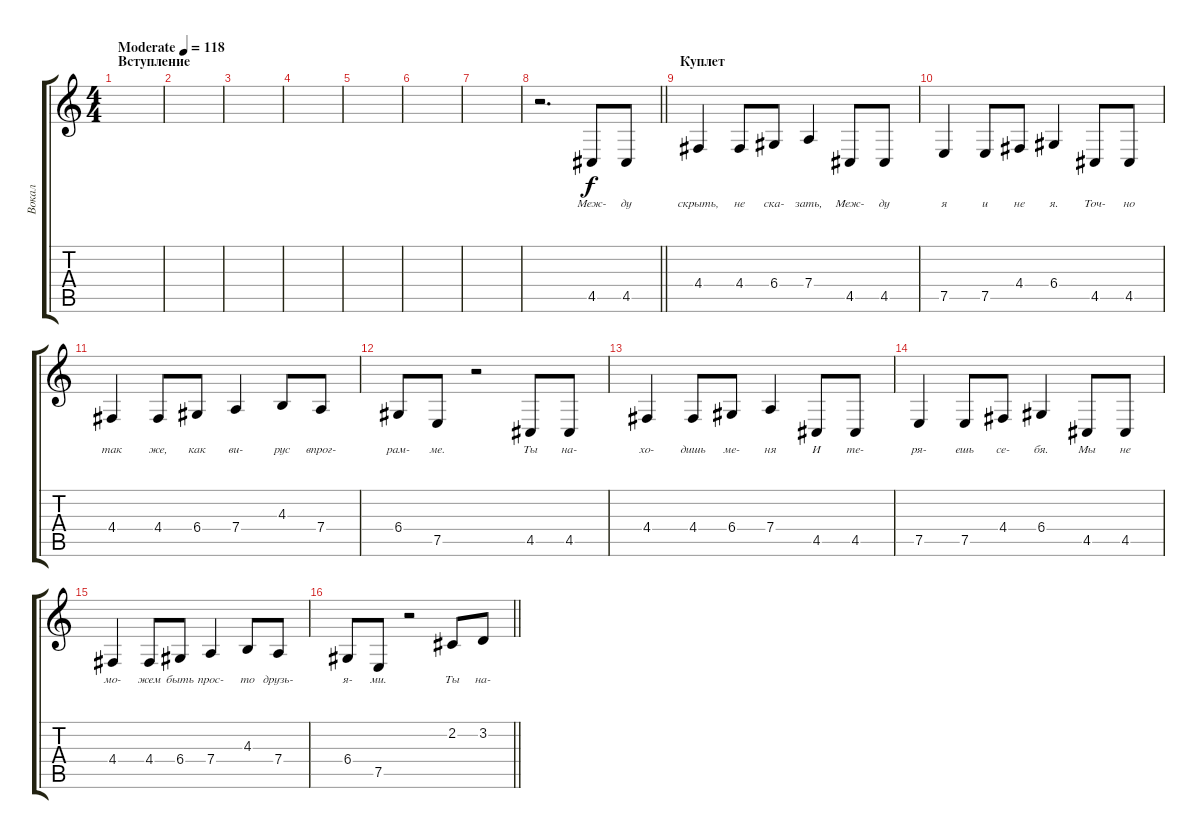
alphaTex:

\track ("Вокал" "Вокал") {instrument clarinet}
\staff {score tabs}
\tuning (E4 B3 G3 D3 A2 E2) {hide}
\ts (4 4)
\section ("" "Вступление")
\tempo (118 "Moderate")
\clef g2
\ks c
|
|
|
|
|
|
|
\barLineRight lightlight
r.2{d} 4.5.8{lyrics (0 "Меж-") lyrics (1 "") lyrics (2 "") lyrics (3 "") lyrics (4 "")} 4.5.8{lyrics (0 "ду") lyrics (1 "") lyrics (2 "") lyrics (3 "") lyrics (4 "")} |
\section ("" "Куплет")
4.4.4{lyrics (0 "скрыть,") lyrics (1 "") lyrics (2 "") lyrics (3 "") lyrics (4 "")} 4.4.8{lyrics (0 "не") lyrics (1 "") lyrics (2 "") lyrics (3 "") lyrics (4 "")} 6.4.8{lyrics (0 "ска-") lyrics (1 "") lyrics (2 "") lyrics (3 "") lyrics (4 "")} 7.4.4{lyrics (0 "зать,") lyrics (1 "") lyrics (2 "") lyrics (3 "") lyrics (4 "")} 4.5.8{lyrics (0 "Меж-") lyrics (1 "") lyrics (2 "") lyrics (3 "") lyrics (4 "")} 4.5.8{lyrics (0 "ду") lyrics (1 "") lyrics (2 "") lyrics (3 "") lyrics (4 "")} |
7.5.4{lyrics (0 "я") lyrics (1 "") lyrics (2 "") lyrics (3 "") lyrics (4 "")} 7.5.8{lyrics (0 "и") lyrics (1 "") lyrics (2 "") lyrics (3 "") lyrics (4 "")} 4.4.8{lyrics (0 "не") lyrics (1 "") lyrics (2 "") lyrics (3 "") lyrics (4 "")} 6.4.4{lyrics (0 "я.") lyrics (1 "") lyrics (2 "") lyrics (3 "") lyrics (4 "")} 4.5.8{lyrics (0 "Точ-") lyrics (1 "") lyrics (2 "") lyrics (3 "") lyrics (4 "")} 4.5.8{lyrics (0 "но") lyrics (1 "") lyrics (2 "") lyrics (3 "") lyrics (4 "")} |
4.4.4{lyrics (0 "так") lyrics (1 "") lyrics (2 "") lyrics (3 "") lyrics (4 "")} 4.4.8{lyrics (0 "же,") lyrics (1 "") lyrics (2 "") lyrics (3 "") lyrics (4 "")} 6.4.8{lyrics (0 "как") lyrics (1 "") lyrics (2 "") lyrics (3 "") lyrics (4 "")} 7.4.4{lyrics (0 "ви-") lyrics (1 "") lyrics (2 "") lyrics (3 "") lyrics (4 "")} 4.3.8{lyrics (0 "рус") lyrics (1 "") lyrics (2 "") lyrics (3 "") lyrics (4 "")} 7.4.8{lyrics (0 "впрог-") lyrics (1 "") lyrics (2 "") lyrics (3 "") lyrics (4 "")} |
6.4.8{lyrics (0 "рам-") lyrics (1 "") lyrics (2 "") lyrics (3 "") lyrics (4 "")} 7.5.8{lyrics (0 "ме.") lyrics (1 "") lyrics (2 "") lyrics (3 "") lyrics (4 "")} r.2 4.5.8{lyrics (0 "Ты") lyrics (1 "") lyrics (2 "") lyrics (3 "") lyrics (4 "")} 4.5.8{lyrics (0 "на-") lyrics (1 "") lyrics (2 "") lyrics (3 "") lyrics (4 "")} |
4.4.4{lyrics (0 "хо-") lyrics (1 "") lyrics (2 "") lyrics (3 "") lyrics (4 "")} 4.4.8{lyrics (0 "дишь") lyrics (1 "") lyrics (2 "") lyrics (3 "") lyrics (4 "")} 6.4.8{lyrics (0 "ме-") lyrics (1 "") lyrics (2 "") lyrics (3 "") lyrics (4 "")} 7.4.4{lyrics (0 "ня") lyrics (1 "") lyrics (2 "") lyrics (3 "") lyrics (4 "")} 4.5.8{lyrics (0 "И") lyrics (1 "") lyrics (2 "") lyrics (3 "") lyrics (4 "")} 4.5.8{lyrics (0 "те-") lyrics (1 "") lyrics (2 "") lyrics (3 "") lyrics (4 "")} |
7.5.4{lyrics (0 "ря-") lyrics (1 "") lyrics (2 "") lyrics (3 "") lyrics (4 "")} 7.5.8{lyrics (0 "ешь") lyrics (1 "") lyrics (2 "") lyrics (3 "") lyrics (4 "")} 4.4.8{lyrics (0 "се-") lyrics (1 "") lyrics (2 "") lyrics (3 "") lyrics (4 "")} 6.4.4{lyrics (0 "бя.") lyrics (1 "") lyrics (2 "") lyrics (3 "") lyrics (4 "")} 4.5.8{lyrics (0 "Мы") lyrics (1 "") lyrics (2 "") lyrics (3 "") lyrics (4 "")} 4.5.8{lyrics (0 "не") lyrics (1 "") lyrics (2 "") lyrics (3 "") lyrics (4 "")} |
4.4.4{lyrics (0 "мо-") lyrics (1 "") lyrics (2 "") lyrics (3 "") lyrics (4 "")} 4.4.8{lyrics (0 "жем") lyrics (1 "") lyrics (2 "") lyrics (3 "") lyrics (4 "")} 6.4.8{lyrics (0 "быть") lyrics (1 "") lyrics (2 "") lyrics (3 "") lyrics (4 "")} 7.4.4{lyrics (0 "прос-") lyrics (1 "") lyrics (2 "") lyrics (3 "") lyrics (4 "")} 4.3.8{lyrics (0 "то") lyrics (1 "") lyrics (2 "") lyrics (3 "") lyrics (4 "")} 7.4.8{lyrics (0 "друзь-") lyrics (1 "") lyrics (2 "") lyrics (3 "") lyrics (4 "")} |
\barLineRight lightlight
6.4.8{lyrics (0 "я-") lyrics (1 "") lyrics (2 "") lyrics (3 "") lyrics (4 "")} 7.5.8{lyrics (0 "ми.") lyrics (1 "") lyrics (2 "") lyrics (3 "") lyrics (4 "")} r.2 2.2.8{lyrics (0 "Ты") lyrics (1 "") lyrics (2 "") lyrics (3 "") lyrics (4 "")} 3.2.8{lyrics (0 "на-") lyrics (1 "") lyrics (2 "") lyrics (3 "") lyrics (4 "")}
